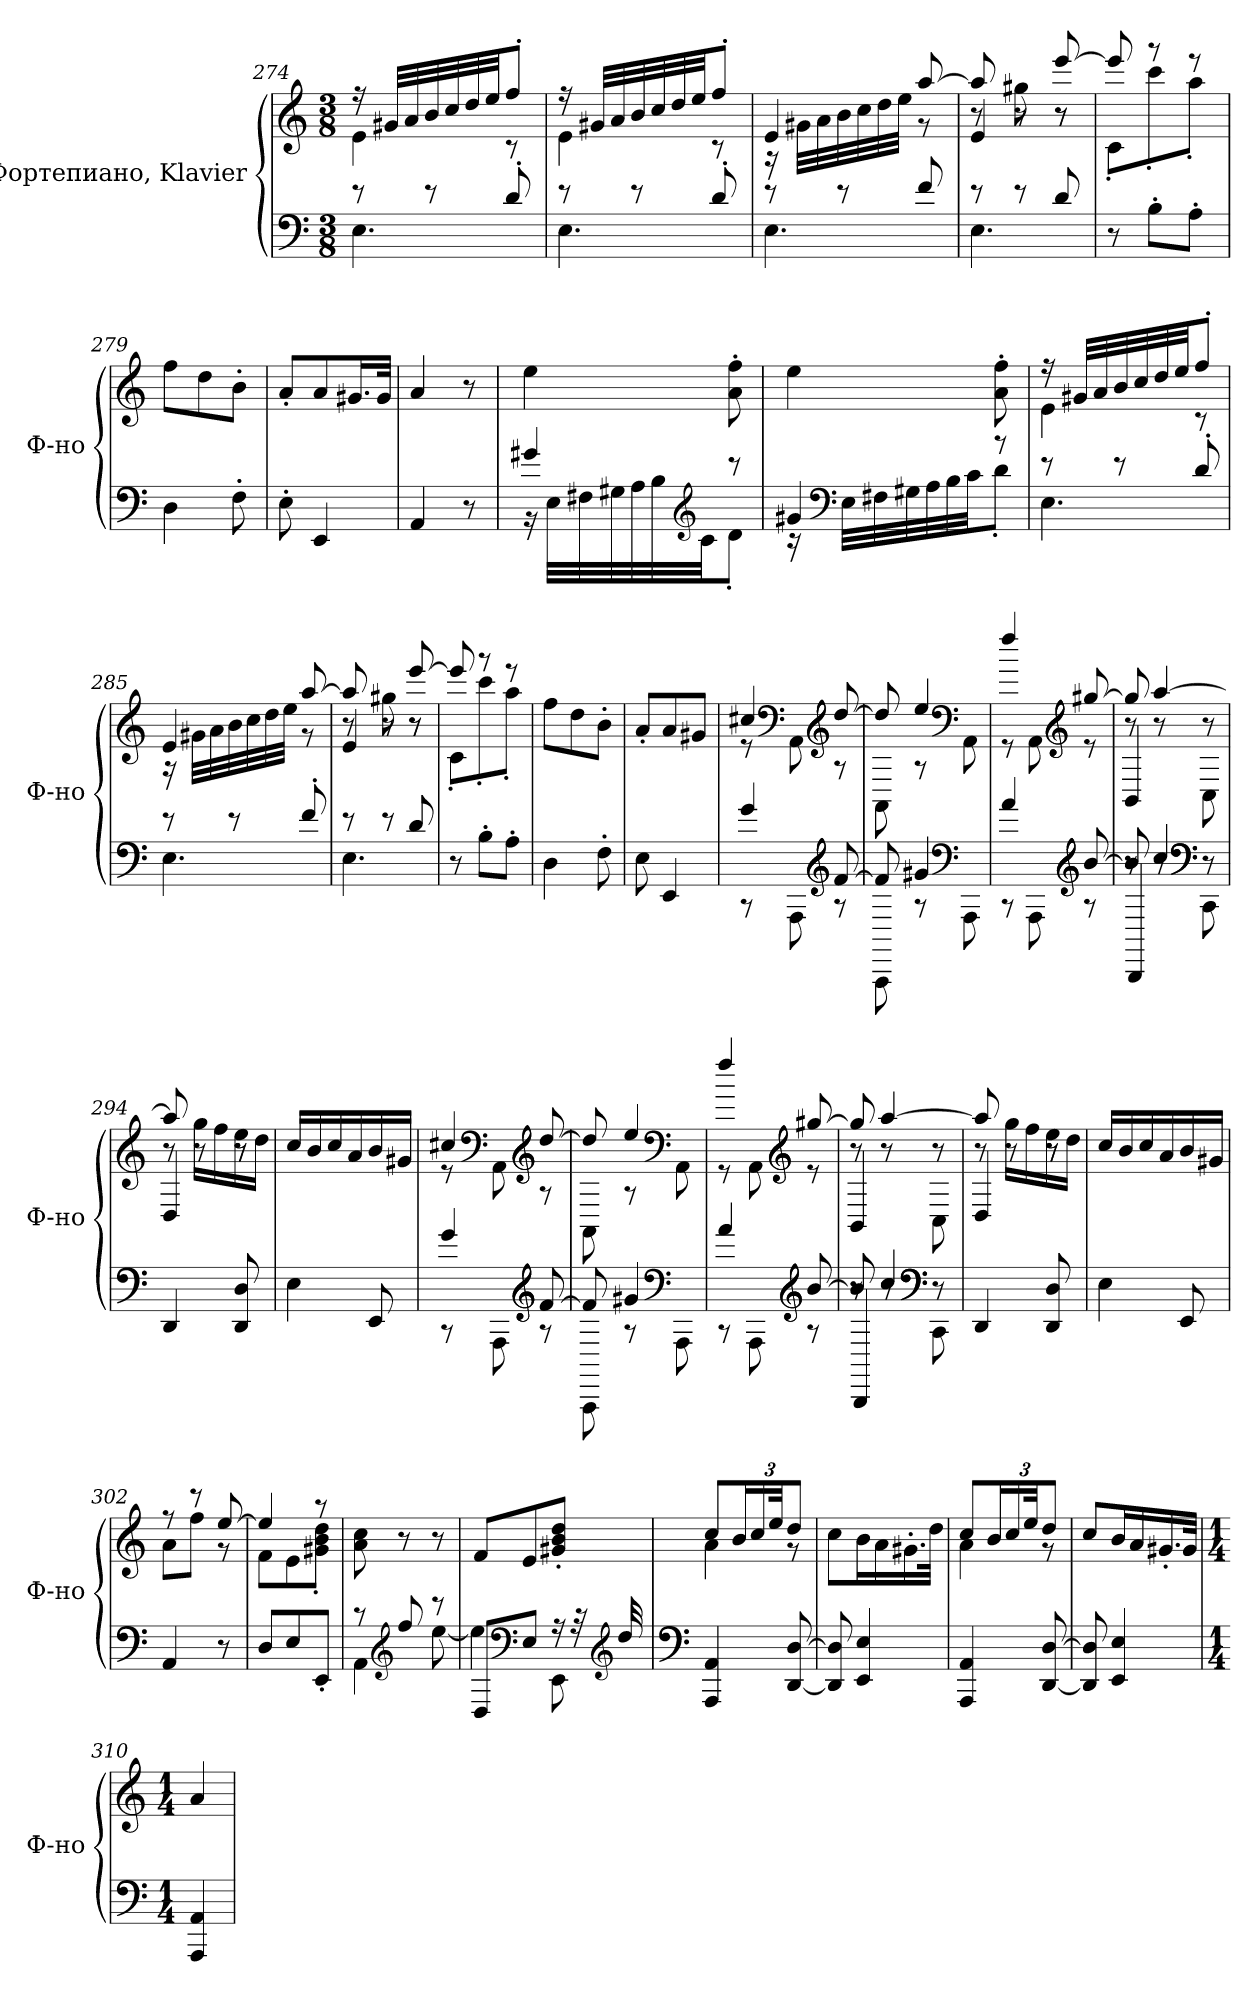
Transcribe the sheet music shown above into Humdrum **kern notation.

**kern	**kern
*part1	*part1
*staff2	*staff1
*I"Фортепиано, Klavier	*
*I'Ф-но	*
*clefF4	*clefG2
*k[]	*k[]
*M3/8	*M3/8
=274	=274
*^	*^
8r	4.E\	16r	4e\
.	.	32g#X/LLL	.
.	.	32a/	.
8r	.	32b/	.
.	.	32cc/	.
.	.	32dd/	.
.	.	32ee/JJ	.
8d'/	.	8ff'/J	8r
=275	=275	=275	=275
8r	4.E\	16r	4e\
.	.	32g#X/LLL	.
.	.	32a/	.
8r	.	32b/	.
.	.	32cc/	.
.	.	32dd/	.
.	.	32ee/JJ	.
8d'/	.	8ff'/J	8r
=276	=276	=276	=276
8r	4.E\	4e/	16r
.	.	.	32g#X\LLL
.	.	.	32a\
8r	.	.	32b\
.	.	.	32cc\
.	.	.	32dd\
.	.	.	32ee\JJJ
8f/	.	[8aa/	8r
!!LO:LB:g=z
=277	=277	=277	=277
*	*	*	*^
8r	4.E\	8aa/]	8r	4e/
8r	.	8r	8gg#X\	.
8d/	.	[8eee/	8r	8r
*v	*v	*	*	*
*	*	*v	*v
=278	=278	=278
8r	8eee/]	8c'\L
8B'\L	8r	8ccc'\
8A'\J	8r	8aa'\J
*	*v	*v
=279	=279
4D\	8ff\L
.	8dd\
8F'\	8b'\J
=280	=280
8E'\	8a'/L
4EE/	8a/
.	16.g#X/L
.	32g#/JJk
=281	=281
4AA/	4a/
8r	8r
=282	=282
*^	*
4g#X/	16r	4ee\
.	32E\LLL	.
.	32F#X\	.
.	32G#X\	.
.	32A\	.
.	32B\	.
*clefG2	*	*
.	32c\JJ	.
8r	8d'\J	8a\' 8ff\'
!!LO:LB:g=z
=283	=283	=283
4g#X/	16r	4ee\
*clefF4	*	*
.	32E\LLL	.
.	32F#X\	.
.	32G#X\	.
.	32A\	.
.	32B\	.
.	32c\JJ	.
8r	8d'\J	8a\' 8ff\'
=284	=284	=284
*	*	*^
8r	4.E\	16r	4e\
.	.	32g#X/LLL	.
.	.	32a/	.
8r	.	32b/	.
.	.	32cc/	.
.	.	32dd/	.
.	.	32ee/JJ	.
8d'/	.	8ff'/J	8r
=285	=285	=285	=285
8r	4.E\	4e/	16r
.	.	.	32g#X\LLL
.	.	.	32a\
8r	.	.	32b\
.	.	.	32cc\
.	.	.	32dd\
.	.	.	32ee\JJJ
8f'/	.	[8aa/	8r
=286	=286	=286	=286
*	*	*	*^
8r	4.E\	8aa/]	8r	4e/
8r	.	8r	8gg#X\	.
8d/	.	[8eee/	8r	8r
*v	*v	*	*	*
*	*	*v	*v
=287	=287	=287
8r	8eee/]	8c'\L
8B'\L	8r	8ccc'\
8A'\J	8r	8aa'\J
*	*v	*v
!!LO:LB:g=z
=288	=288
4D\	8ff\L
.	8dd\
8F'\	8b'\J
=289	=289
8E\	8a'/L
4EE/	8a/
.	8g#X/J
=290	=290
*^	*^
4g/	8r	4cc#X/	8r
*	*	*clefF4	*
.	8AAA\	.	8AA\
*clefG2	*	*clefG2	*
[8f/	8r	[8dd/	8r
=291	=291	=291	=291
8f/]	8AAA\	8dd/]	8AA\
4g#X/	8r	4ee/	8r
*clefF4	*	*clefF4	*
.	8AAA\	.	8AA\
=292	=292	=292	=292
4a/	8r	4ff/	8r
.	8AAA\	.	8AA\
*clefG2	*	*clefG2	*
[8b/	8r	[8gg#X/	8r
=293	=293	=293	=293
*	*^	*	*^
8b/]	8r	4BBB/	8gg#/]	8r	4BB/
4cc/	8r	.	[4aa/	8r	.
*clefF4	*	*	*	*	*
.	8CC\	8r	.	8C\	8r
*v	*v	*v	*	*	*
=294	=294	=294	=294
4DD/	8aa/]	8r	4D/
.	8r	16gg\LL	.
.	.	16ff\	.
8DD/ 8D/	8r	16ee\	8r
.	.	16dd\JJ	.
*	*v	*v	*v
!!LO:LB:g=z
=295	=295
4E\	16cc/LL
.	16b/
.	16cc/
.	16a/
8EE/	16b/
.	16g#X/JJ
=296	=296
*^	*^
4g/	8r	4cc#X/	8r
*	*	*clefF4	*
.	8AAA\	.	8AA\
*clefG2	*	*clefG2	*
[8f/	8r	[8dd/	8r
=297	=297	=297	=297
8f/]	8AAA\	8dd/]	8AA\
4g#X/	8r	4ee/	8r
*clefF4	*	*clefF4	*
.	8AAA\	.	8AA\
=298	=298	=298	=298
4a/	8r	4ff/	8r
.	8AAA\	.	8AA\
*clefG2	*	*clefG2	*
[8b/	8r	[8gg#X/	8r
=299	=299	=299	=299
*	*^	*	*^
8b/]	8r	4BBB/	8gg#/]	8r	4BB/
4cc/	8r	.	[4aa/	8r	.
*clefF4	*	*	*	*	*
.	8CC\	8r	.	8C\	8r
*v	*v	*v	*	*	*
=300	=300	=300	=300
4DD/	8aa/]	8r	4D/
.	8r	16gg\LL	.
.	.	16ff\	.
8DD/ 8D/	8r	16ee\	8r
.	.	16dd\JJ	.
*	*v	*v	*v
!!LO:PB:g=z
=301	=301
4E\	16cc/LL
.	16b/
.	16cc/
.	16a/
8EE/	16b/
.	16g#X/JJ
=302	=302
*	*^
4AA/	8r	8a\L
.	8r	8ff\J
8r	[8ee/	8r
=303	=303	=303
8D/L	4ee/]	8f\L
8E/	.	8e\
8EE'/J	8r	8g#X\' 8b\' 8dd\'J
*	*v	*v
=304	=304
*^	*
8r	4AA\	8a\ 8cc\
*clefG2	*	*
8ff/	.	8r
8r	[8ee\	8r
=305	=305	=305
8D/L	4ee\]	8f/L
*clefF4	*	*
8E/J	.	8e/
16r	8EE\	8g#X/' 8b/' 8dd/'J
32r	.	.
*clefG2	*	*
32dd/	.	.
*v	*v	*
=306	=306
*clefF4	*
*	*^
4AAA/ 4AA/	8cc/L	4a\
.	16b/L	.
*	*Xbrackettup	*
.	24cc/	.
.	48ee/JK	.
[8DD/ [8D/	8dd/J	8r
*	*v	*v
!!LO:LB:g=z
=307	=307
8DD/] 8D/]	8cc\L
4EE/ 4E/	16b\L
.	16a\
.	16.g#X'\
.	32dd\JJk
=308	=308
*	*^
4AAA/ 4AA/	8cc/L	4a\
.	16b/L	.
.	24cc/	.
.	48ee/JK	.
[8DD/ [8D/	8dd/J	8r
*	*v	*v
=309	=309
8DD/] 8D/]	8cc/L
4EE/ 4E/	16b/L
.	16a/
.	16.g#X'/
.	32g#/JJk
=310	=310
*M1/4	*M1/4
4AAA/ 4AA/	4a/
=	=
*-	*-
